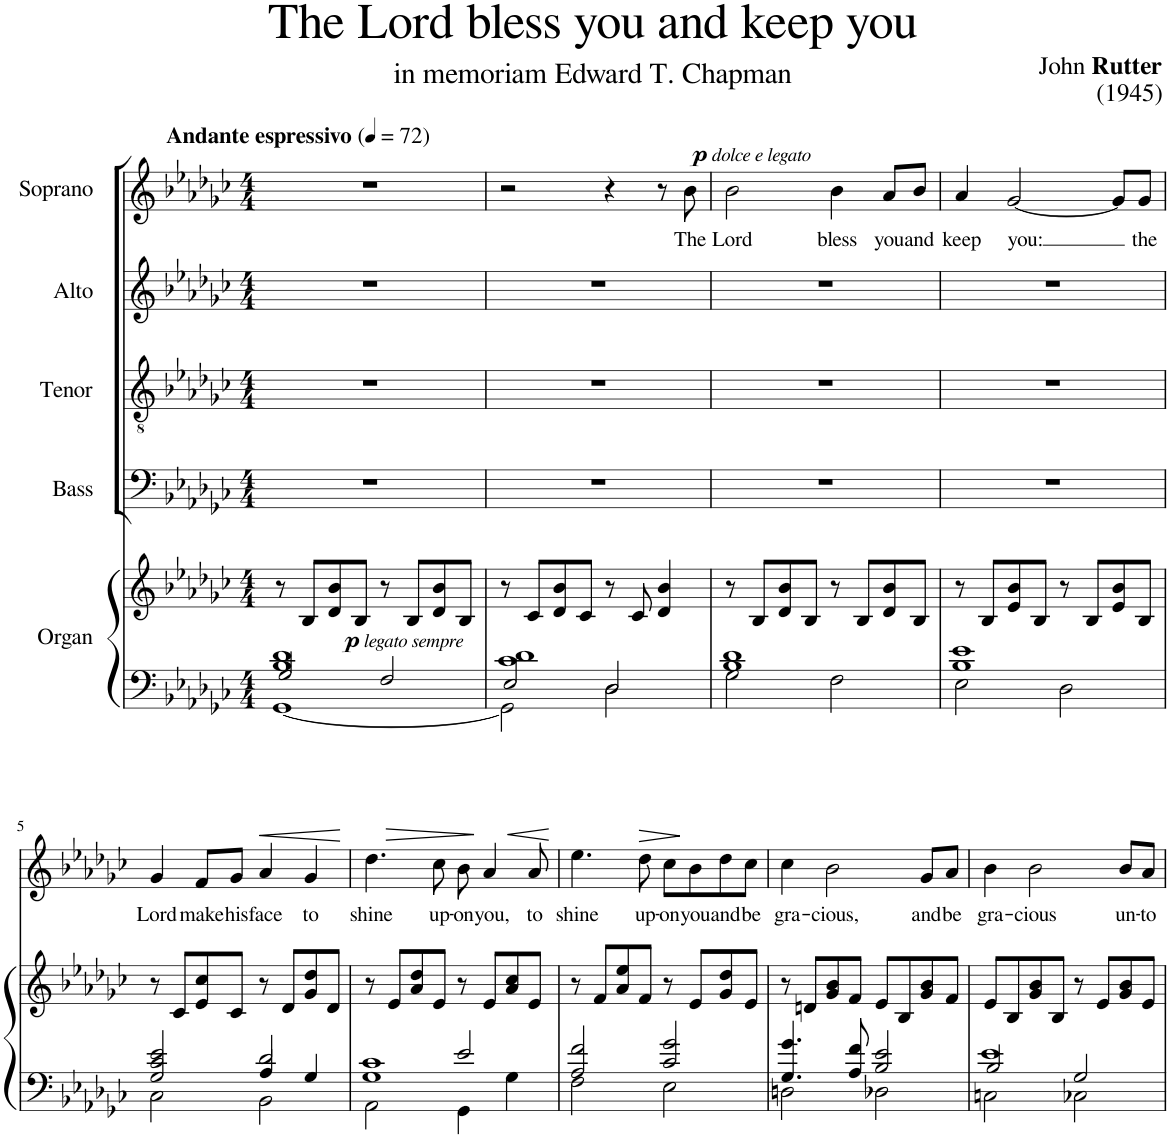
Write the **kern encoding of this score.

**kern	**kern	**dynam	**kern	**kern	**kern	**kern	**text	**dynam
*part5	*part5	*part5	*part4	*part3	*part2	*part1	*part1	*part1
*staff6	*staff5	*staff5/6	*staff4	*staff3	*staff2	*staff1	*staff1	*staff1
*I"Organ	*	*	*I"Bass	*I"Tenor	*I"Alto	*I"Soprano	*	*
*clefF4	*clefG2	*	*clefF4	*clefGv2	*clefG2	*clefG2	*	*
*k[b-e-a-d-g-c-]	*k[b-e-a-d-g-c-]	*	*k[b-e-a-d-g-c-]	*k[b-e-a-d-g-c-]	*k[b-e-a-d-g-c-]	*k[b-e-a-d-g-c-]	*	*
*M4/4	*M4/4	*	*M4/4	*M4/4	*M4/4	*M4/4	*	*
*MM72	*MM72	*	*MM72	*MM72	*MM72	*MM72	*	*
=1	=1	=1	=1	=1	=1	=1	=1	=1
*^	*	*	*	*	*	*	*	*
*	*^	*	*	*	*	*	*	*	*
!	!	!	!	!	!	!	!	!LO:TX:a:B:t=Andante espressivo	!	!
!	!	!	!	!LO:DY:b	!	!	!	!	!	!
!	!	!	!	!LO:DY:n=1:b	!	!	!	!	!	!
1B- 1d-	[1GG-	2G-/	8r	p other-dynamics	1r	1r	1r	1r	.	.
.	.	.	8B-/L	.	.	.	.	.	.	.
.	.	.	8d-/ 8b-/	.	.	.	.	.	.	.
.	.	.	8B-/J	.	.	.	.	.	.	.
.	.	2F/	8r	.	.	.	.	.	.	.
.	.	.	8B-/L	.	.	.	.	.	.	.
.	.	.	8d-/ 8b-/	.	.	.	.	.	.	.
.	.	.	8B-/J	.	.	.	.	.	.	.
=2	=2	=2	=2	=2	=2	=2	=2	=2	=2	=2
1c- 1d-	2GG-\]	2E-/	8r	.	1r	1r	1r	2r	.	.
.	.	.	8c-/L	.	.	.	.	.	.	.
.	.	.	8d-/ 8b-/	.	.	.	.	.	.	.
.	.	.	8c-/J	.	.	.	.	.	.	.
.	2D-\	2D-/	8r	.	.	.	.	4r	.	.
.	.	.	8c-/	.	.	.	.	.	.	.
.	.	.	4d-/ 4b-/	.	.	.	.	8r	.	.
!	!	!	!	!	!	!	!	!	!LO:LY:b	!LO:DY:a
!	!	!	!	!	!	!	!	!	!	!LO:DY:n=1:a
.	.	.	.	.	.	.	.	8b-\	The	p other-dynamics
*	*v	*v	*	*	*	*	*	*	*	*
=3	=3	=3	=3	=3	=3	=3	=3	=3	=3
!	!	!	!	!	!	!	!	!LO:LY:b	!
1B- 1d-	2G-\	8r	.	1r	1r	1r	2b-\	Lord	.
.	.	8B-/L	.	.	.	.	.	.	.
.	.	8d-/ 8b-/	.	.	.	.	.	.	.
.	.	8B-/J	.	.	.	.	.	.	.
!	!	!	!	!	!	!	!	!LO:LY:b	!
.	2F\	8r	.	.	.	.	4b-\	bless	.
.	.	8B-/L	.	.	.	.	.	.	.
!	!	!	!	!	!	!	!	!LO:LY:b	!
.	.	8d-/ 8b-/	.	.	.	.	8a-/L	you	.
!	!	!	!	!	!	!	!	!LO:LY:b	!
.	.	8B-/J	.	.	.	.	8b-/J	and	.
=4	=4	=4	=4	=4	=4	=4	=4	=4	=4
!	!	!	!	!	!	!	!	!LO:LY:b	!
1B- 1e-	2E-\	8r	.	1r	1r	1r	4a-/	keep	.
.	.	8B-/L	.	.	.	.	.	.	.
!	!	!	!	!	!	!	!	!LO:LY:b	!
.	.	8e-/ 8b-/	.	.	.	.	[2g-/	you:	.
.	.	8B-/J	.	.	.	.	.	.	.
.	2D-\	8r	.	.	.	.	.	.	.
.	.	8B-/L	.	.	.	.	.	.	.
.	.	8e-/ 8b-/	.	.	.	.	8g-/L]	.	.
!	!	!	!	!	!	!	!	!LO:LY:b	!
.	.	8B-/J	.	.	.	.	8g-/J	the	.
!!LO:LB:g=z
=5	=5	=5	=5	=5	=5	=5	=5	=5	=5
*	*^	*	*	*	*	*	*	*	*
!	!	!	!	!	!	!	!	!	!LO:LY:b	!
2G-/ 2c-/ 2e-/	2C-\	2ryy	8r	.	1r	1r	1r	4g-/	Lord	.
.	.	.	8c-/L	.	.	.	.	.	.	.
!	!	!	!	!	!	!	!	!	!LO:LY:b	!
.	.	.	8e-/ 8cc-/	.	.	.	.	8f/L	make	.
!	!	!	!	!	!	!	!	!	!LO:LY:b	!
.	.	.	8c-/J	.	.	.	.	8g-/J	his	.
!	!	!	!	!	!	!	!	!	!LO:LY:b	!LO:HP:b
2d-/	2BB-\	4A-/	8r	.	.	.	.	4a-/	face	<
.	.	.	8d-/L	.	.	.	.	.	.	.
!	!	!	!	!	!	!	!	!	!LO:LY:b	!
.	.	4G-/	8g-/ 8dd-/	.	.	.	.	4g-/	to	.
.	.	.	8d-/J	.	.	.	.	.	.	.
*v	*v	*v	*	*	*	*	*	*	*	*
.	.	.	.	.	.	.	.	[
=6	=6	=6	=6	=6	=6	=6	=6	=6
*^	*	*	*	*	*	*	*	*
*	*^	*	*	*	*	*	*	*	*
!	!	!	!	!	!	!	!	!	!LO:LY:b	!
1G- 1c-	2AA-\	2ryy	8r	.	1r	1r	1r	4.dd-\	shine	.
.	.	.	8e-/L	.	.	.	.	.	.	.
.	.	.	8a-/ 8dd-/	.	.	.	.	.	.	.
!	!	!	!	!	!	!	!	!	!LO:LY:b	!LO:HP:b
.	.	.	8e-/J	.	.	.	.	8cc-\	up-	>
!	!	!	!	!	!	!	!	!	!LO:LY:b	!
.	4GG-\	2e-/	8r	.	.	.	.	8b-\	-on	.
!	!	!	!	!	!	!	!	!	!LO:LY:b	!LO:HP:n=1:b
.	.	.	8e-/L	.	.	.	.	4a-/	you,	] <
.	4G-\	.	8a-/ 8cc-/	.	.	.	.	.	.	.
!	!	!	!	!	!	!	!	!	!LO:LY:b	!
.	.	.	8e-/J	.	.	.	.	8a-/	to	.
*v	*v	*v	*	*	*	*	*	*	*	*
.	.	.	.	.	.	.	.	[
=7	=7	=7	=7	=7	=7	=7	=7	=7
*^	*	*	*	*	*	*	*	*
!	!	!	!	!	!	!	!	!LO:LY:b	!
2A-/ 2f/	2F\	8r	.	1r	1r	1r	4.ee-\	shine	.
.	.	8f/L	.	.	.	.	.	.	.
.	.	8a-/ 8ee-/	.	.	.	.	.	.	.
!	!	!	!	!	!	!	!	!LO:LY:b	!LO:HP:b
.	.	8f/J	.	.	.	.	8dd-\	up-	>
!	!	!	!	!	!	!	!	!LO:LY:b	!
2c-/ 2g-/	2E-\	8r	.	.	.	.	8cc-\L	-on	.
!	!	!	!	!	!	!	!	!LO:LY:b	!
.	.	8e-/L	.	.	.	.	8b-\	you	]
!	!	!	!	!	!	!	!	!LO:LY:b	!
.	.	8g-/ 8dd-/	.	.	.	.	8dd-\	and	.
!	!	!	!	!	!	!	!	!LO:LY:b	!
.	.	8e-/J	.	.	.	.	8cc-\J	be	.
=8	=8	=8	=8	=8	=8	=8	=8	=8	=8
!	!	!	!	!	!	!	!	!LO:LY:b	!
4.G-/ 4.g-/	2Dn\	8r	.	1r	1r	1r	4cc-\	gra-	.
.	.	8dn/L	.	.	.	.	.	.	.
!	!	!	!	!	!	!	!	!LO:LY:b	!
.	.	8g-/ 8b-/	.	.	.	.	2b-\	-cious,	.
8A-/ 8f/	.	8f/J	.	.	.	.	.	.	.
2B-/ 2e-/	2D-X\	8e-/L	.	.	.	.	.	.	.
.	.	8B-/	.	.	.	.	.	.	.
!	!	!	!	!	!	!	!	!LO:LY:b	!
.	.	8g-/ 8b-/	.	.	.	.	8g-/L	and	.
!	!	!	!	!	!	!	!	!LO:LY:b	!
.	.	8f/J	.	.	.	.	8a-/J	be	.
=9	=9	=9	=9	=9	=9	=9	=9	=9	=9
*	*^	*	*	*	*	*	*	*	*
!	!	!	!	!	!	!	!	!	!LO:LY:b	!
1e-	2Cn\	2B-/	8e-/L	.	1r	1r	1r	4b-\	gra-	.
.	.	.	8B-/	.	.	.	.	.	.	.
!	!	!	!	!	!	!	!	!	!LO:LY:b	!
.	.	.	8g-/ 8b-/	.	.	.	.	2b-\	-cious	.
.	.	.	8B-/J	.	.	.	.	.	.	.
.	2C-X\	2G-/	8r	.	.	.	.	.	.	.
.	.	.	8e-/L	.	.	.	.	.	.	.
!	!	!	!	!	!	!	!	!	!LO:LY:b	!
.	.	.	8g-/ 8b-/	.	.	.	.	8b-/L	un-	.
!	!	!	!	!	!	!	!	!	!LO:LY:b	!
.	.	.	8e-/J	.	.	.	.	8a-/J	-to	.
*v	*v	*v	*	*	*	*	*	*	*	*
=	=	=	=	=	=	=	=	=
*-	*-	*-	*-	*-	*-	*-	*-	*-
